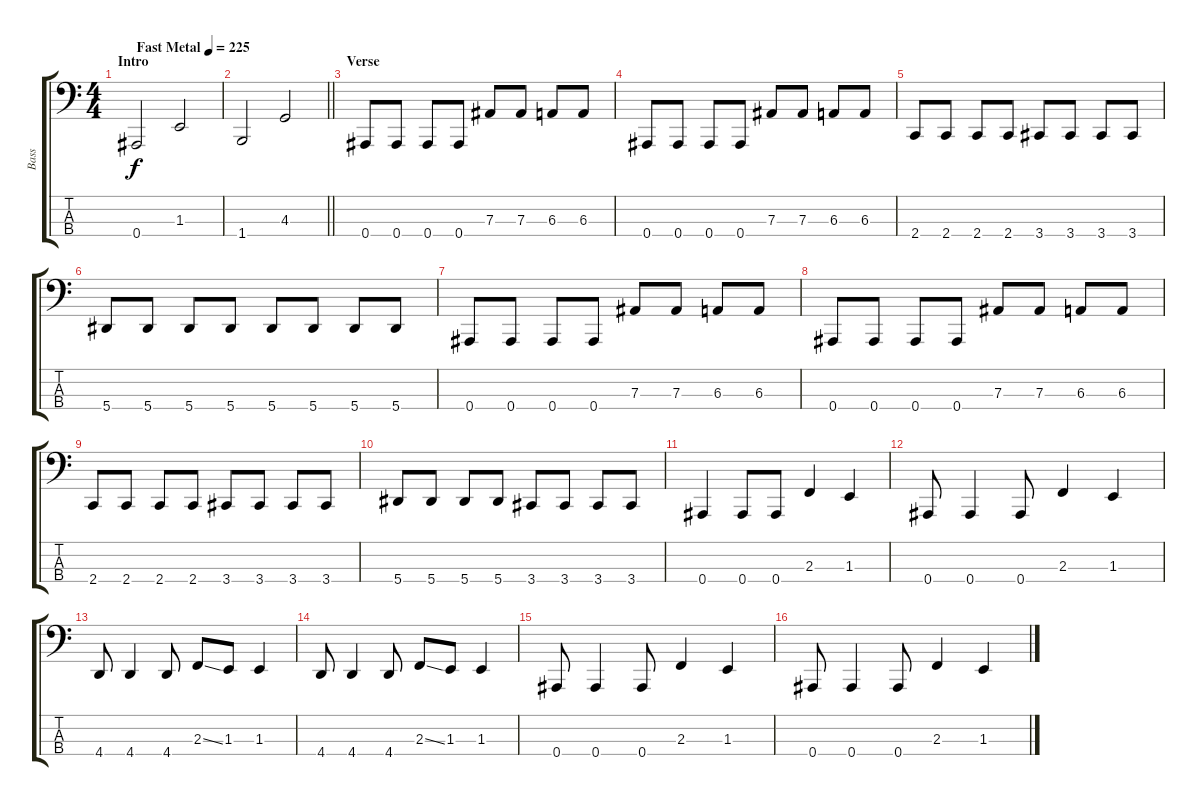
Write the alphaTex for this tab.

\track ("Bass" "Bass") {instrument electricbassfinger}
\staff {score tabs}
\tuning (Db2 Ab1 Eb1 Bb0) {hide}
\ts (4 4)
\section ("" "Intro")
\tempo (225 "Fast Metal")
\clef f4
\ks c
0.4.2{dy f instrument electricbassfinger} 1.3.2 |
\barLineRight lightlight
1.4.2 4.3.2 |
\section ("" "Verse")
0.4.8 0.4.8 0.4.8 0.4.8 7.3.8 7.3.8 6.3.8 6.3.8 |
0.4.8 0.4.8 0.4.8 0.4.8 7.3.8 7.3.8 6.3.8 6.3.8 |
2.4.8 2.4.8 2.4.8 2.4.8 3.4.8 3.4.8 3.4.8 3.4.8 |
5.4.8 5.4.8 5.4.8 5.4.8 5.4.8 5.4.8 5.4.8 5.4.8 |
0.4.8 0.4.8 0.4.8 0.4.8 7.3.8 7.3.8 6.3.8 6.3.8 |
0.4.8 0.4.8 0.4.8 0.4.8 7.3.8 7.3.8 6.3.8 6.3.8 |
2.4.8 2.4.8 2.4.8 2.4.8 3.4.8 3.4.8 3.4.8 3.4.8 |
5.4.8 5.4.8 5.4.8 5.4.8 3.4.8 3.4.8 3.4.8 3.4.8 |
0.4.4 0.4.8 0.4.8 2.3.4 1.3.4 |
0.4.8 0.4.4 0.4.8 2.3.4 1.3.4 |
4.4.8 4.4.4 4.4.8 2.3{ss}.8 1.3.8 1.3.4 |
4.4.8 4.4.4 4.4.8 2.3{ss}.8 1.3.8 1.3.4 |
0.4.8 0.4.4 0.4.8 2.3.4 1.3.4 |
0.4.8 0.4.4 0.4.8 2.3.4 1.3.4
